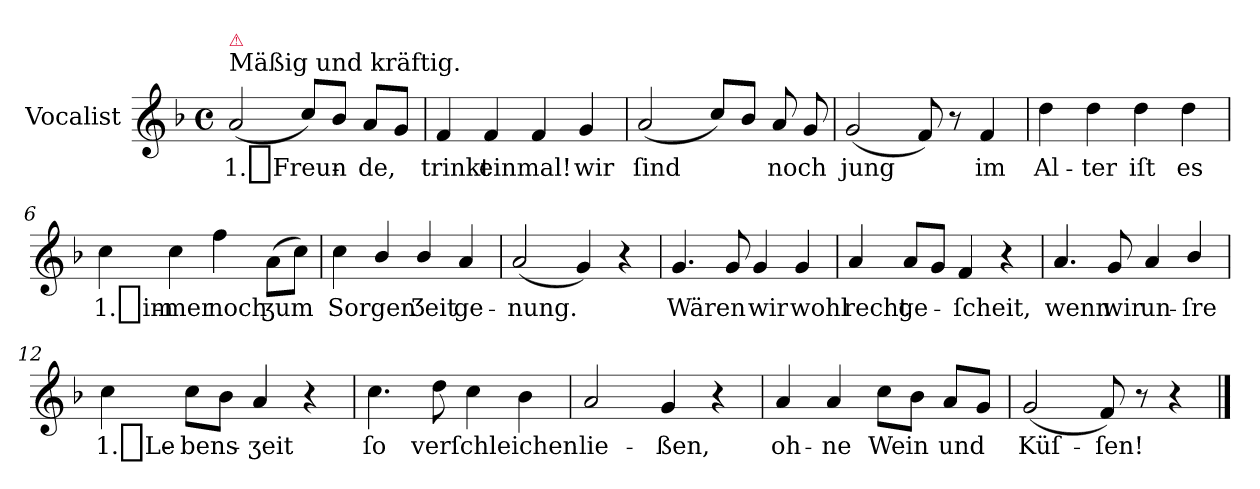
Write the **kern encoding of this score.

**kern	**text
*part1	*part1
*staff1	*staff1
*I"Vocalist	*
*clefG2	*
*k[b-]	*
*F:	*
*M4/4	*
*met(c)	*
=1	=1
!LO:TX:a:t=Mäßig und kräftig.	!
!LO:TX:a:color=crimson:t=⚠	!
(>2a	1._Freun-
8cc/L)	.
8b-J	.
8aL	-de,
8gJ	.
=2	=2
4f	trinkt
4f	einmal!
4f	.
4g	wir
=3	=3
(>2a	ſind
8cc/L)	.
8b-J	.
8a	noch
8g	.
=4	=4
(>2g	jung
8f)	.
8r	.
4f	im
=5	=5
4dd	Al-
4dd	-ter
4dd	iſt
4dd	es
=6	=6
4cc	1._im-
4cc	-mer
4ff	noch
(8aL	ʒum
8ccJ)	.
=7	=7
4cc	Sorgen
4b-/	.
4b-/	Ʒeit
4a	ge-
=8	=8
(>2a	-nung.
4g)	.
4r	.
=9	=9
4.g	Wären
8g	.
4g	wir
4g	wohl
=10	=10
4a	recht
8aL	ge-
8gJ	.
4f	-ſcheit,
4r	.
=11	=11
4.a	wenn
8g	wir
4a	un-
4b-/	-ſre
=12	=12
4cc	1._Le-
8ccL	-bens-
8b-J	.
4a	-ʒeit
4r	.
=13	=13
4.cc	ſo
8dd	verſchleichen
4cc	.
4b-	.
=14	=14
2a	lie-
4g	-ßen,
4r	.
=15	=15
4a	oh-
4a	-ne
8ccL	Wein
8b-J	.
8aL	und
8gJ	.
=16	=16
(>2g	Küſ-
8f)	-ſen!
8r	.
4r	.
==	==
*-	*-
